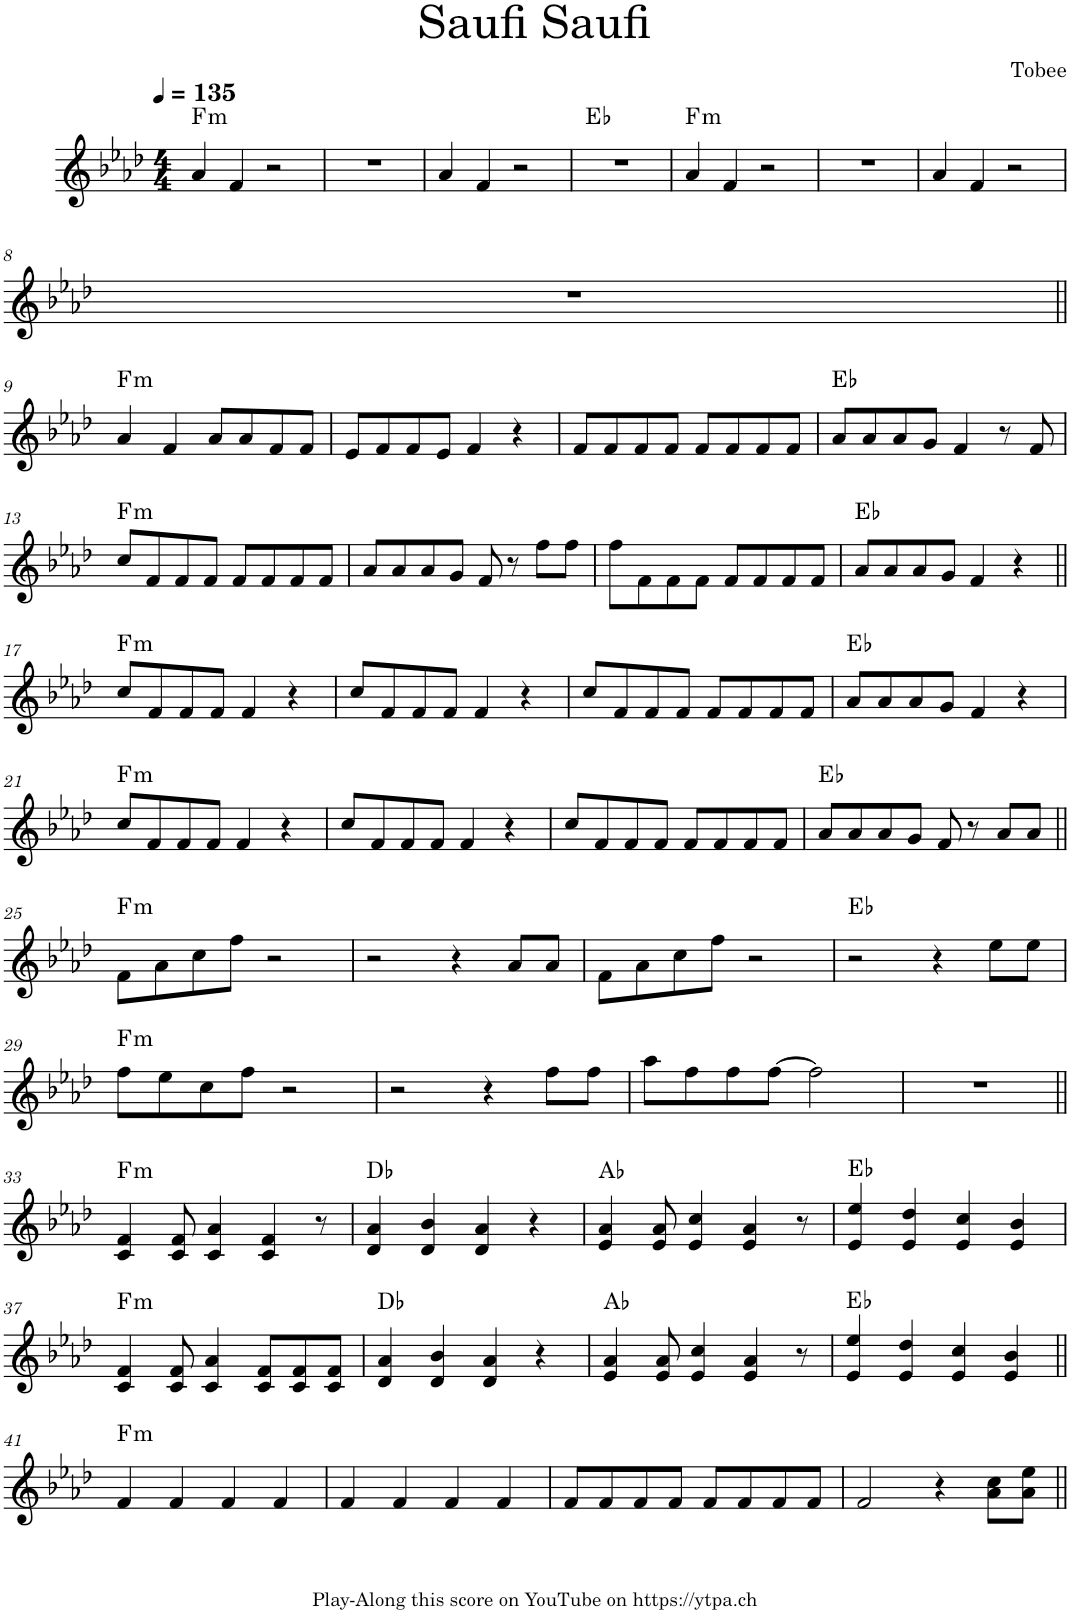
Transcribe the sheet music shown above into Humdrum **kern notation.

**kern	**harte
*part1	*part1
*staff1	*
*I"Piano	*
*I'Pno.	*
*clefG2	*
*k[b-e-a-d-]	*
*M4/4	*
*MM135	*
=1	=1
!	!LO:H:kt=m
4a-/	F:min
4f/	.
2r	.
=2	=2
1r	.
=3	=3
4a-/	.
4f/	.
2r	.
=4	=4
1r	Eb:maj
=5	=5
!	!LO:H:kt=m
4a-/	F:min
4f/	.
2r	.
=6	=6
1r	.
=7	=7
4a-/	.
4f/	.
2r	.
!!LO:LB:g=z
=8	=8
1r	.
!!LO:LB:g=z
=9||	=9||
!	!LO:H:kt=m
4a-/	F:min
4f/	.
8a-/L	.
8a-/	.
8f/	.
8f/J	.
=10	=10
8e-/L	.
8f/	.
8f/	.
8e-/J	.
4f/	.
4r	.
=11	=11
8f/L	.
8f/	.
8f/	.
8f/J	.
8f/L	.
8f/	.
8f/	.
8f/J	.
=12	=12
8a-/L	Eb:maj
8a-/	.
8a-/	.
8g/J	.
4f/	.
8r	.
8f/	.
!!LO:LB:g=z
=13	=13
!	!LO:H:kt=m
8cc/L	F:min
8f/	.
8f/	.
8f/J	.
8f/L	.
8f/	.
8f/	.
8f/J	.
=14	=14
8a-/L	.
8a-/	.
8a-/	.
8g/J	.
8f/	.
8r	.
8ff\L	.
8ff\J	.
=15	=15
8ff\L	.
8f\	.
8f\	.
8f\J	.
8f/L	.
8f/	.
8f/	.
8f/J	.
=16	=16
8a-/L	Eb:maj
8a-/	.
8a-/	.
8g/J	.
4f/	.
4r	.
!!LO:LB:g=z
=17||	=17||
!	!LO:H:kt=m
8cc/L	F:min
8f/	.
8f/	.
8f/J	.
4f/	.
4r	.
=18	=18
8cc/L	.
8f/	.
8f/	.
8f/J	.
4f/	.
4r	.
=19	=19
8cc/L	.
8f/	.
8f/	.
8f/J	.
8f/L	.
8f/	.
8f/	.
8f/J	.
=20	=20
8a-/L	Eb:maj
8a-/	.
8a-/	.
8g/J	.
4f/	.
4r	.
!!LO:LB:g=z
=21	=21
!	!LO:H:kt=m
8cc/L	F:min
8f/	.
8f/	.
8f/J	.
4f/	.
4r	.
=22	=22
8cc/L	.
8f/	.
8f/	.
8f/J	.
4f/	.
4r	.
=23	=23
8cc/L	.
8f/	.
8f/	.
8f/J	.
8f/L	.
8f/	.
8f/	.
8f/J	.
=24	=24
8a-/L	Eb:maj
8a-/	.
8a-/	.
8g/J	.
8f/	.
8r	.
8a-/L	.
8a-/J	.
!!LO:LB:g=z
=25||	=25||
!	!LO:H:kt=m
8f\L	F:min
8a-\	.
8cc\	.
8ff\J	.
2r	.
=26	=26
2r	.
4r	.
8a-/L	.
8a-/J	.
=27	=27
8f\L	.
8a-\	.
8cc\	.
8ff\J	.
2r	.
=28	=28
2r	Eb:maj
4r	.
8ee-\L	.
8ee-\J	.
!!LO:LB:g=z
=29	=29
!	!LO:H:kt=m
8ff\L	F:min
8ee-\	.
8cc\	.
8ff\J	.
2r	.
=30	=30
2r	.
4r	.
8ff\L	.
8ff\J	.
=31	=31
8aa-\L	.
8ff\	.
8ff\	.
[8ff\J	.
2ff\]	.
=32	=32
1r	.
!!LO:LB:g=z
=33||	=33||
!	!LO:H:kt=m
4c/ 4f/	F:min
8c/ 8f/	.
4c/ 4a-/	.
4c/ 4f/	.
8r	.
=34	=34
4d-/ 4a-/	Db:maj
4d-/ 4b-/	.
4d-/ 4a-/	.
4r	.
=35	=35
4e-/ 4a-/	Ab:maj
8e-/ 8a-/	.
4e-/ 4cc/	.
4e-/ 4a-/	.
8r	.
=36	=36
4e-/ 4ee-/	Eb:maj
4e-/ 4dd-/	.
4e-/ 4cc/	.
4e-/ 4b-/	.
!!LO:LB:g=z
=37	=37
!	!LO:H:kt=m
4c/ 4f/	F:min
8c/ 8f/	.
4c/ 4a-/	.
8c/ 8f/L	.
8c/ 8f/	.
8c/ 8f/J	.
=38	=38
4d-/ 4a-/	Db:maj
4d-/ 4b-/	.
4d-/ 4a-/	.
4r	.
=39	=39
4e-/ 4a-/	Ab:maj
8e-/ 8a-/	.
4e-/ 4cc/	.
4e-/ 4a-/	.
8r	.
=40	=40
4e-/ 4ee-/	Eb:maj
4e-/ 4dd-/	.
4e-/ 4cc/	.
4e-/ 4b-/	.
!!LO:LB:g=z
=41||	=41||
!	!LO:H:kt=m
4f/	F:min
4f/	.
4f/	.
4f/	.
=42	=42
4f/	.
4f/	.
4f/	.
4f/	.
=43	=43
8f/L	.
8f/	.
8f/	.
8f/J	.
8f/L	.
8f/	.
8f/	.
8f/J	.
=44	=44
2f/	.
4r	.
8a-\ 8cc\L	.
8a-\ 8ee-\J	.
=||	=||
*-	*-
